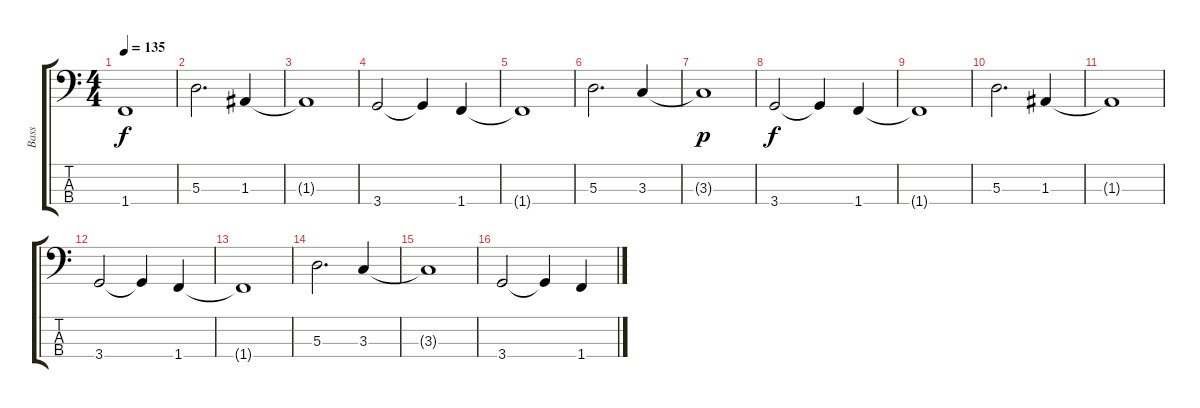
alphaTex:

\track ("Bass" "Bass") {instrument electricbassfinger}
\staff {score tabs}
\tuning (G2 D2 A1 E1) {hide}
\ts (4 4)
\tempo 135
\clef f4
\ks c
1.4{t}.1{dy f} |
5.3.2{d} 1.3.4 |
1.3{t}.1 |
3.4.2 3.4{t}.4 1.4.4 |
1.4{t}.1 |
5.3.2{d} 3.3.4 |
3.3{t}.1{dy p} |
3.4.2{dy f} 3.4{t}.4 1.4.4 |
1.4{t}.1 |
5.3.2{d} 1.3.4 |
1.3{t}.1 |
3.4.2 3.4{t}.4 1.4.4 |
1.4{t}.1 |
5.3.2{d} 3.3.4 |
3.3{t}.1 |
3.4.2 3.4{t}.4 1.4.4
